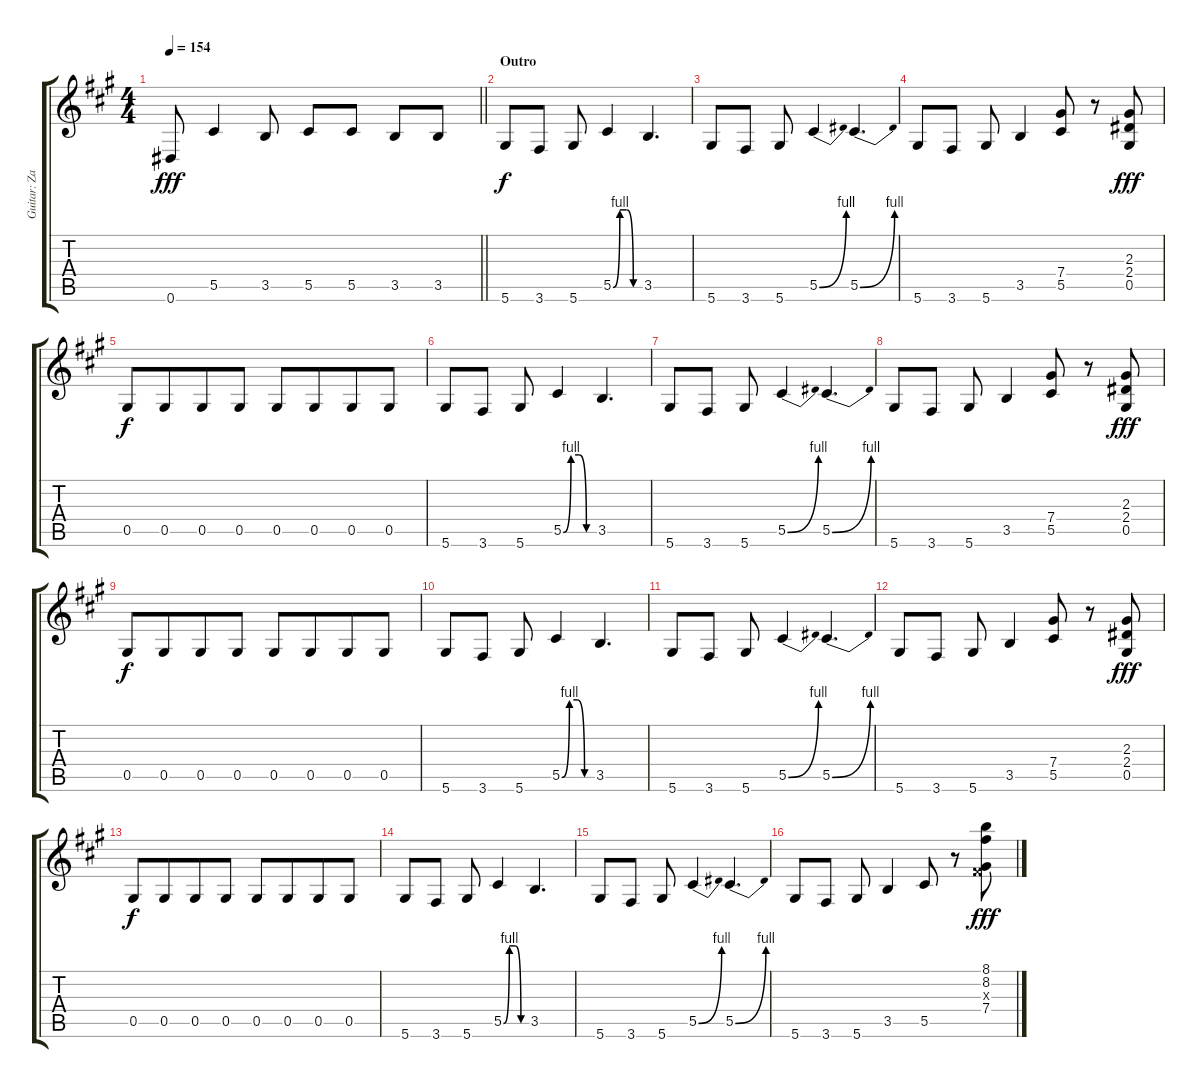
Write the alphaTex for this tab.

\track ("Guitar: Zakk" "Guitar: Za") {instrument overdrivenguitar}
\staff {score tabs}
\tuning (Eb4 Bb3 Gb3 Db3 Ab2 Eb2) {hide}
\ts (4 4)
\tempo 154
\clef g2
\barLineRight lightlight
\ks a
0.6.8{dy fff} 5.5.4 3.5.8 5.5.8 5.5.8 3.5.8 3.5.8 |
\section ("" "Outro")
5.6.8{dy f} 3.6.8 5.6.8 5.5{be (custom 0 0 15 4 30 4 45 0 60 0)}.4 3.5.4{d} |
5.6.8 3.6.8 5.6.8 5.5{be (bend 0 0 60 4)}.4 5.5{be (bend 0 0 60 4)}.4{d} |
5.6.8 3.6.8 5.6.8 3.5.4 (7.4 5.5).8 r.8 (2.3 2.4 0.5).8{dy fff} |
0.5.8{dy f} 0.5.8{beam merge} 0.5.8 0.5.8 0.5.8 0.5.8{beam merge} 0.5.8 0.5.8 |
5.6.8 3.6.8 5.6.8 5.5{be (custom 0 0 15 4 30 4 45 0 60 0)}.4 3.5.4{d} |
5.6.8 3.6.8 5.6.8 5.5{be (bend 0 0 60 4)}.4 5.5{be (bend 0 0 60 4)}.4{d} |
5.6.8 3.6.8 5.6.8 3.5.4 (7.4 5.5).8 r.8 (2.3 2.4 0.5).8{dy fff} |
0.5.8{dy f} 0.5.8{beam merge} 0.5.8 0.5.8 0.5.8 0.5.8{beam merge} 0.5.8 0.5.8 |
5.6.8 3.6.8 5.6.8 5.5{be (custom 0 0 15 4 30 4 45 0 60 0)}.4 3.5.4{d} |
5.6.8 3.6.8 5.6.8 5.5{be (bend 0 0 60 4)}.4 5.5{be (bend 0 0 60 4)}.4{d} |
5.6.8 3.6.8 5.6.8 3.5.4 (7.4 5.5).8 r.8 (2.3 2.4 0.5).8{dy fff} |
0.5.8{dy f} 0.5.8{beam merge} 0.5.8 0.5.8 0.5.8 0.5.8{beam merge} 0.5.8 0.5.8 |
5.6.8 3.6.8 5.6.8 5.5{be (custom 0 0 15 4 30 4 45 0 60 0)}.4 3.5.4{d} |
5.6.8 3.6.8 5.6.8 5.5{be (bend 0 0 60 4)}.4 5.5{be (bend 0 0 60 4)}.4{d} |
5.6.8 3.6.8 5.6.8 3.5.4 5.5.8 r.8 (8.1 8.2 0.3{x} 7.4).8{dy fff}
